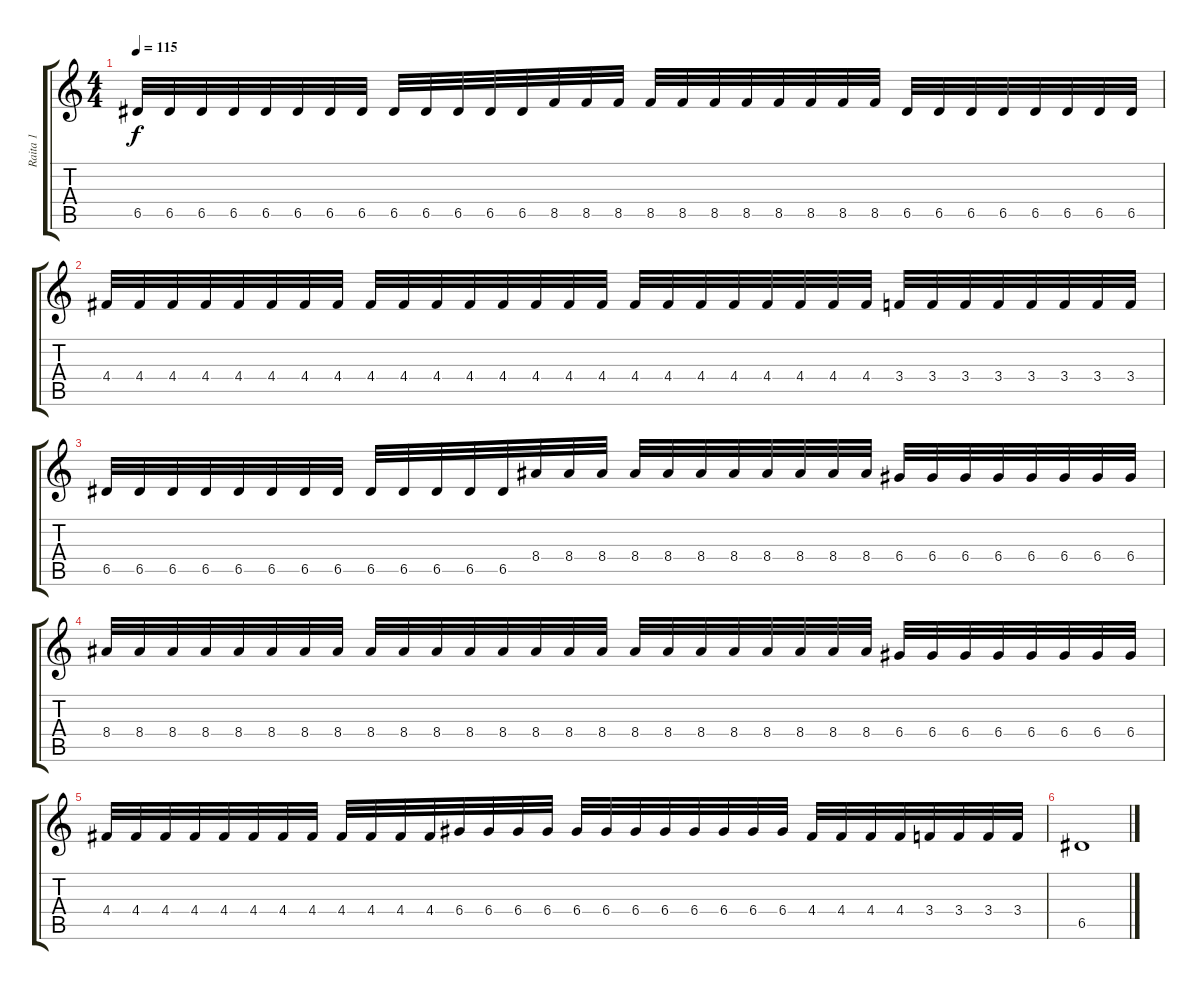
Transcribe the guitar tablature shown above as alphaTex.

\track ("Raita 1" "Raita 1") {instrument distortionguitar}
\staff {score tabs}
\tuning (E4 B3 G3 D3 A2 E2) {hide}
\ts (4 4)
\tempo 115
\clef g2
\ks c
6.5.32{dy f} 6.5.32 6.5.32 6.5.32 6.5.32 6.5.32 6.5.32 6.5.32 6.5.32 6.5.32 6.5.32 6.5.32 6.5.32 8.5.32 8.5.32 8.5.32 8.5.32 8.5.32 8.5.32 8.5.32 8.5.32 8.5.32 8.5.32 8.5.32 6.5.32 6.5.32 6.5.32 6.5.32 6.5.32 6.5.32 6.5.32 6.5.32 |
4.4.32 4.4.32 4.4.32 4.4.32 4.4.32 4.4.32 4.4.32 4.4.32 4.4.32 4.4.32 4.4.32 4.4.32 4.4.32 4.4.32 4.4.32 4.4.32 4.4.32 4.4.32 4.4.32 4.4.32 4.4.32 4.4.32 4.4.32 4.4.32 3.4.32 3.4.32 3.4.32 3.4.32 3.4.32 3.4.32 3.4.32 3.4.32 |
6.5.32 6.5.32 6.5.32 6.5.32 6.5.32 6.5.32 6.5.32 6.5.32 6.5.32 6.5.32 6.5.32 6.5.32 6.5.32 8.4.32 8.4.32 8.4.32 8.4.32 8.4.32 8.4.32 8.4.32 8.4.32 8.4.32 8.4.32 8.4.32 6.4.32 6.4.32 6.4.32 6.4.32 6.4.32 6.4.32 6.4.32 6.4.32 |
8.4.32 8.4.32 8.4.32 8.4.32 8.4.32 8.4.32 8.4.32 8.4.32 8.4.32 8.4.32 8.4.32 8.4.32 8.4.32 8.4.32 8.4.32 8.4.32 8.4.32 8.4.32 8.4.32 8.4.32 8.4.32 8.4.32 8.4.32 8.4.32 6.4.32 6.4.32 6.4.32 6.4.32 6.4.32 6.4.32 6.4.32 6.4.32 |
4.4.32 4.4.32 4.4.32 4.4.32 4.4.32 4.4.32 4.4.32 4.4.32 4.4.32 4.4.32 4.4.32 4.4.32 6.4.32 6.4.32 6.4.32 6.4.32 6.4.32 6.4.32 6.4.32 6.4.32 6.4.32 6.4.32 6.4.32 6.4.32 4.4.32 4.4.32 4.4.32 4.4.32 3.4.32 3.4.32 3.4.32 3.4.32 |
6.5.1
